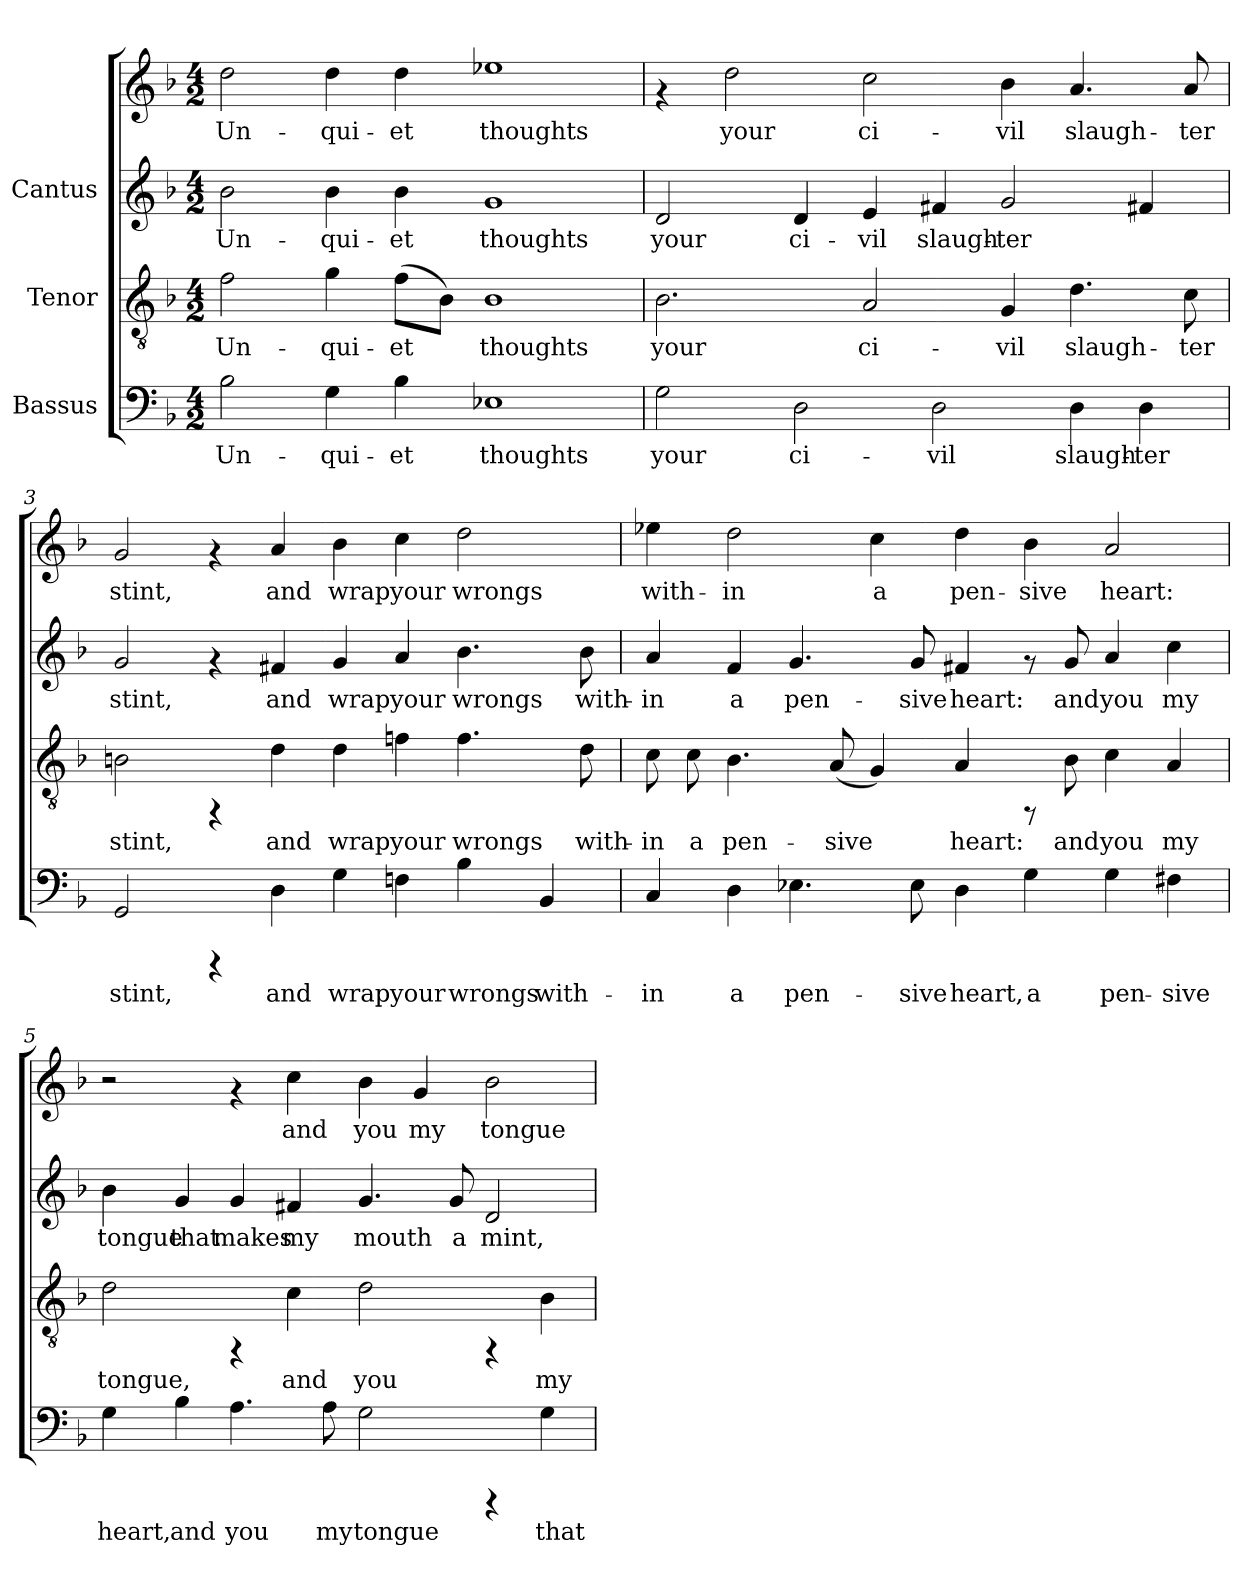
**kern	**text	**kern	**text	**kern	**text	**kern	**text
*part3	*part3	*part2	*part2	*part1	*part1	*part1	*part1
*staff4	*staff4	*staff3	*staff3	*staff2	*staff2	*staff1	*staff1
*I"Bassus	*	*I"Tenor	*	*I"Cantus	*	*	*
!!LO:PB:g=z
*stria5	*	*stria5	*	*stria5	*	*stria5	*
*clefF4	*	*clefGv2	*	*clefG2	*	*clefG2	*
*k[b-]	*	*k[b-]	*	*k[b-]	*	*k[b-]	*
*F:	*	*F:	*	*F:	*	*F:	*
*M4/2	*	*M4/2	*	*M4/2	*	*M4/2	*
*MM144	*	*MM144	*	*MM144	*	*MM144	*
=1	=1	=1	=1	=1	=1	=1	=1
!	!LO:LY:b:cj	!	!LO:LY:b:cj	!	!LO:LY:b:cj	!	!LO:LY:b:cj
2B-\	Un-	2f\	Un-	2b-\	Un-	2dd\	Un-
!	!LO:LY:b:cj	!	!LO:LY:b:cj	!	!LO:LY:b:cj	!	!LO:LY:b:cj
4G\	-qui-	4g\	-qui-	4b-\	-qui-	4dd\	-qui-
!	!LO:LY:b:cj	!	!LO:LY:b:cj	!	!LO:LY:b:cj	!	!LO:LY:b:cj
4B-\	-et	(>8f\L	-et	4b-\	-et	4dd\	-et
!	!	!	!LO:LY:b:cj	!	!	!	!
.	.	8B-\J)	.	.	.	.	.
!	!LO:LY:b:cj	!	!LO:LY:b:cj	!	!LO:LY:b:cj	!	!LO:LY:b:cj
1E-X	thoughts	1B-	thoughts	1g	thoughts	1ee-X	thoughts
=2	=2	=2	=2	=2	=2	=2	=2
!	!LO:LY:b:cj	!	!LO:LY:b:cj	!	!LO:LY:b:cj	!	!
2G\	your	2.B-\	your	2d/	your	4rf	.
!	!	!	!	!	!	!	!LO:LY:b:cj
.	.	.	.	.	.	2dd\	your
!	!LO:LY:b:cj	!	!	!	!LO:LY:b:cj	!	!
2D\	ci-	.	.	4d/	ci-	.	.
!	!	!	!LO:LY:b:cj	!	!LO:LY:b:cj	!	!LO:LY:b:cj
.	.	2A/	ci-	4e/	-vil	2cc\	ci-
!	!LO:LY:b:cj	!	!	!	!LO:LY:b:cj	!	!
2D\	-vil	.	.	4f#X/	slaugh-	.	.
!	!	!	!LO:LY:b:cj	!	!LO:LY:b:cj	!	!LO:LY:b:cj
.	.	4G/	-vil	2g/	-ter	4b-\	-vil
!	!LO:LY:b:cj	!	!LO:LY:b:cj	!	!	!	!LO:LY:b:cj
4D\	slaugh-	4.d\	slaugh-	.	.	4.a/	slaugh-
!	!LO:LY:b:cj	!	!	!	!LO:LY:b:cj	!	!
4D\	-ter	.	.	4f#X/	.	.	.
!	!	!	!LO:LY:b:cj	!	!	!	!LO:LY:b:cj
.	.	8c\	-ter	.	.	8a/	-ter
!!LO:LB:g=z
=3	=3	=3	=3	=3	=3	=3	=3
!	!LO:LY:b:cj	!	!LO:LY:b:cj	!	!LO:LY:b:cj	!	!LO:LY:b:cj
2GG/	stint,	2Bn\	stint,	2g/	stint,	2g/	stint,
4rCCC	.	4rFF	.	4rf	.	4rf	.
!	!LO:LY:b:cj	!	!LO:LY:b:cj	!	!LO:LY:b:cj	!	!LO:LY:b:cj
4D\	and	4d\	and	4f#X/	and	4a/	and
!	!LO:LY:b:cj	!	!LO:LY:b:cj	!	!LO:LY:b:cj	!	!LO:LY:b:cj
4G\	wrap	4d\	wrap	4g/	wrap	4b-\	wrap
!	!LO:LY:b:cj	!	!LO:LY:b:cj	!	!LO:LY:b:cj	!	!LO:LY:b:cj
4Fn\	your	4fn\	your	4a/	your	4cc\	your
!	!LO:LY:b:cj	!	!LO:LY:b:cj	!	!LO:LY:b:cj	!	!LO:LY:b:cj
4B-\	wrongs	4.f\	wrongs	4.b-\	wrongs	2dd\	wrongs
!	!LO:LY:b:cj	!	!	!	!	!	!
4BB-/	with-	.	.	.	.	.	.
!	!	!	!LO:LY:b:cj	!	!LO:LY:b:cj	!	!
.	.	8d\	with-	8b-\	with-	.	.
=4	=4	=4	=4	=4	=4	=4	=4
!	!LO:LY:b:cj	!	!LO:LY:b:cj	!	!LO:LY:b:cj	!	!LO:LY:b:cj
4C/	-in	8c\	-in	4a/	in	4ee-X\	-with-
!	!	!	!LO:LY:b:cj	!	!	!	!
.	.	8c\	a	.	.	.	.
!	!LO:LY:b:cj	!	!LO:LY:b:cj	!	!LO:LY:b:cj	!	!LO:LY:b:cj
4D\	a	4.B-\	pen-	4f/	a	2dd\	-in
!	!LO:LY:b:cj	!	!	!	!LO:LY:b:cj	!	!
4.E-X\	pen-	.	.	4.g/	pen-	.	.
!	!	!	!LO:LY:b:cj	!	!	!	!
.	.	(<8A/	-sive	.	.	.	.
!	!	!	!LO:LY:b:cj	!	!	!	!LO:LY:b:cj
.	.	4G/)	.	.	.	4cc\	a
!	!LO:LY:b:cj	!	!	!	!LO:LY:b:cj	!	!
8E-\	-sive	.	.	8g/	-sive	.	.
!	!LO:LY:b:cj	!	!LO:LY:b:cj	!	!LO:LY:b:cj	!	!LO:LY:b:cj
4D\	heart,	4A/	heart:	4f#X/	heart:	4dd\	pen-
!	!LO:LY:b:cj	!	!	!	!	!	!LO:LY:b:cj
4G\	a	8rFF	.	8rf	.	4b-\	-sive
!	!	!	!LO:LY:b:cj	!	!LO:LY:b:cj	!	!
.	.	8B-\	and	8g/	and	.	.
!	!LO:LY:b:cj	!	!LO:LY:b:cj	!	!LO:LY:b:cj	!	!LO:LY:b:cj
4G\	pen-	4c\	you	4a/	you	2a/	heart:
!	!LO:LY:b:cj	!	!LO:LY:b:cj	!	!LO:LY:b:cj	!	!
4F#X\	-sive	4A/	my	4cc\	my	.	.
!!LO:PB:g=z
=5	=5	=5	=5	=5	=5	=5	=5
!	!LO:LY:b:cj	!	!LO:LY:b:cj	!	!LO:LY:b:cj	!	!
4G\	heart,	2d\	tongue,	4b-\	tongue	2r	.
!	!LO:LY:b:cj	!	!	!	!LO:LY:b:cj	!	!
4B-\	and	.	.	4g/	that	.	.
!	!LO:LY:b:cj	!	!	!	!LO:LY:b:cj	!	!
4.A\	you	4rFF	.	4g/	makes	4rf	.
!	!	!	!LO:LY:b:cj	!	!LO:LY:b:cj	!	!LO:LY:b:cj
.	.	4c\	and	4f#X/	my	4cc\	and
!	!LO:LY:b:cj	!	!	!	!	!	!
8A\	my	.	.	.	.	.	.
!	!LO:LY:b:cj	!	!LO:LY:b:cj	!	!LO:LY:b:cj	!	!LO:LY:b:cj
2G\	tongue	2d\	you	4.g/	mouth	4b-\	you
!	!	!	!	!	!	!	!LO:LY:b:cj
.	.	.	.	.	.	4g/	my
!	!	!	!	!	!LO:LY:b:cj	!	!
.	.	.	.	8g/	a	.	.
!	!	!	!	!	!LO:LY:b:cj	!	!LO:LY:b:cj
4rCCC	.	4rFF	.	2d/	mint,	2b-\	tongue
!	!LO:LY:b:cj	!	!LO:LY:b:cj	!	!	!	!
4G\	that	4B-\	my	.	.	.	.
=	=	=	=	=	=	=	=
*-	*-	*-	*-	*-	*-	*-	*-
